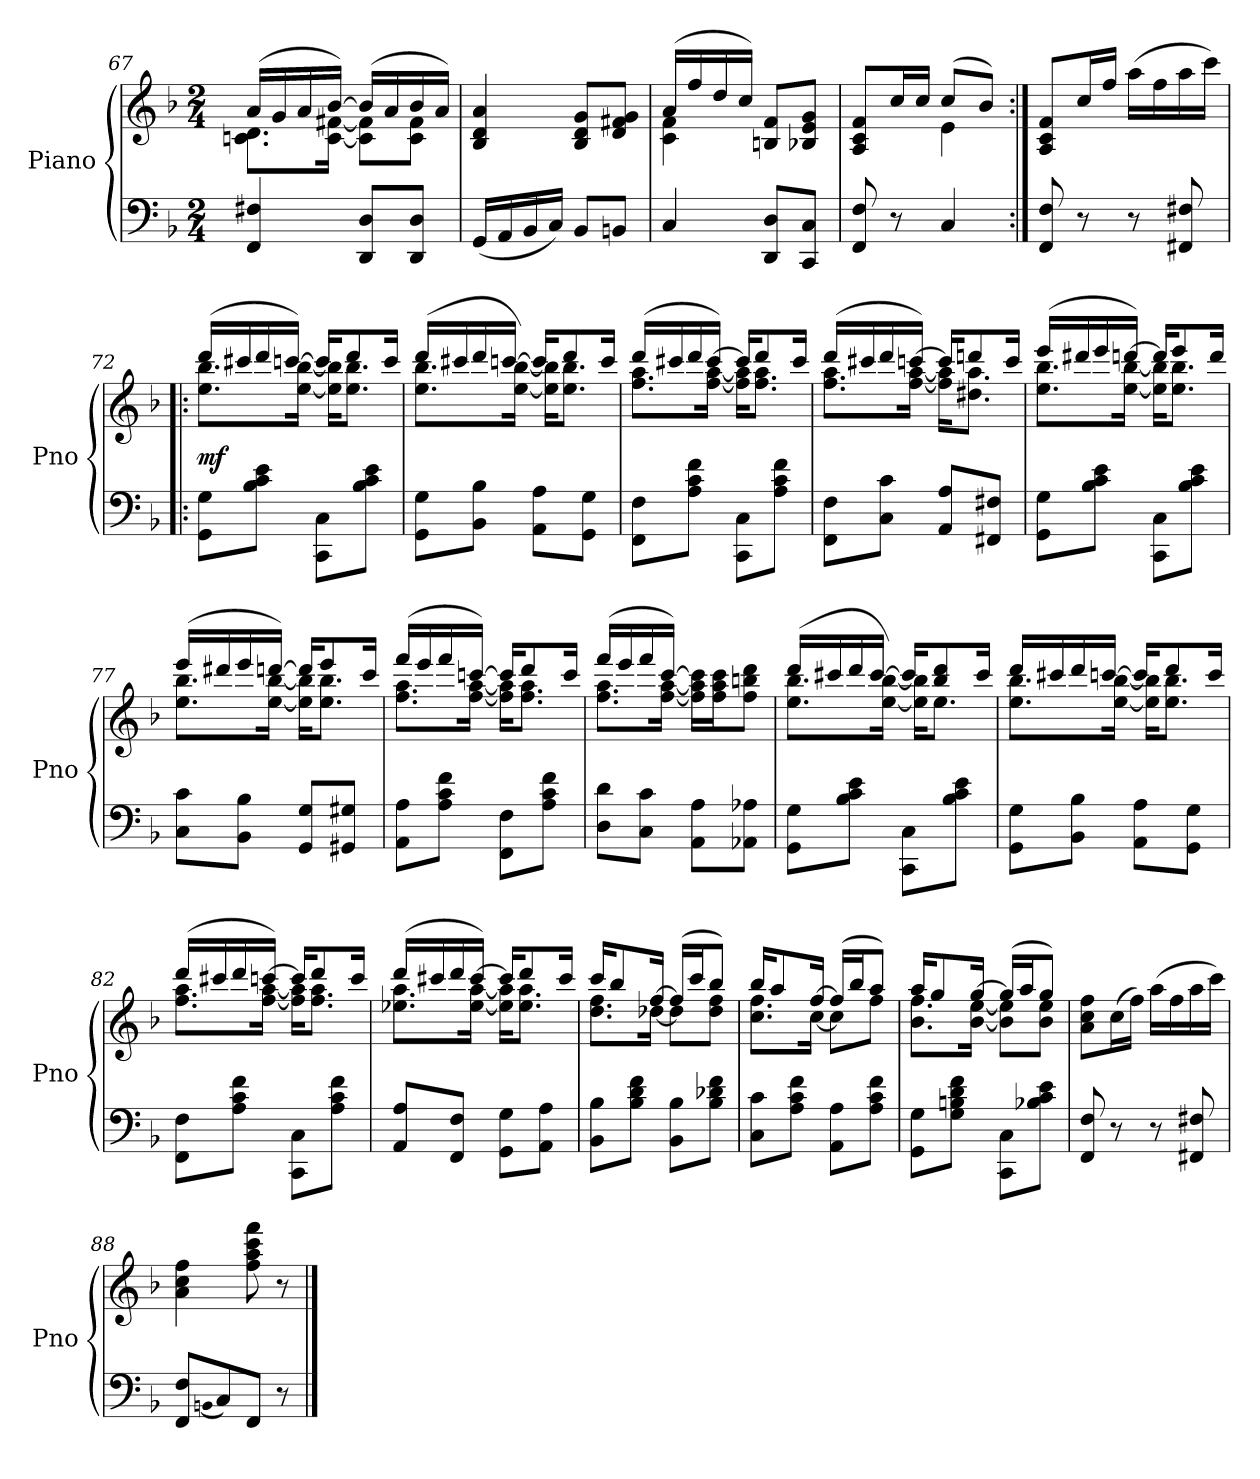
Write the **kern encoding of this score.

**kern	**kern	**dynam
*part1	*part1	*part1
*staff2	*staff1	*staff1/2
*I"Piano	*	*
*I'Pno	*	*
*clefF4	*clefG2	*
*k[b-]	*k[b-]	*
*F:	*F:	*
*M2/4	*M2/4	*
=67	=67	=67
*	*^	*
4FF 4F#X	(16aLL	8.cn 8.dL	.
.	16g	.	.
.	16a	.	.
.	[16b-JJ)	[16c [16f#XJk	.
8DD 8DL	(16b-LL]	8c] 8f#]L	.
.	16a	.	.
8DD 8DJ	16b-	8c 8f#J	.
.	16aJJ)	.	.
*	*v	*v	*
=68	=68	=68
(16GGLL	4B- 4d 4a	.
16AA	.	.
16BB-	.	.
16CJJ)	.	.
8BB-L	8B- 8d 8gL	.
8BBnJ	8d 8f#X 8gJ	.
=69	=69	=69
*	*^	*
4C	(16aLL	4c 4f	.
.	16ff	.	.
.	16dd	.	.
.	16ccJJ)	.	.
8DD 8DL	8Bn 8fL	4ryy	.
8CC 8CJ	8B-X 8e 8gJ	.	.
=70	=70	=70	=70
8FF 8F	8A 8c 8fL	4ryy	.
8r	16ccL	.	.
.	16ccJJ	.	.
4C	(8ccL	4e	.
.	8b-J)	.	.
*	*v	*v	*
=71:|!	=71:|!	=71:|!
8FF 8F	8A 8c 8fL	.
8r	16ccL	.
.	16ffJJ	.
8r	(16aaLL	.
.	16ff	.
8FF#X 8F#X	16aa	.
.	16cccJJ)	.
=72!|:	=72!|:	=72!|:
*	*^	*
8GG 8GL	(16dddLL	8.ee 8.bb-L	mf
.	16ccc#X	.	.
8B- 8c 8eJ	16ddd	.	.
.	[16cccnJJ)	[16ee [16bb-Jk	.
8CC 8CL	16cccKL]	16ee] 16bb-]KL	.
.	8ddd	8.ee 8.bb-J	.
8B- 8c 8eJ	.	.	.
.	16cccJk	.	.
=73	=73	=73	=73
8GG 8GL	(16dddLL	8.ee 8.bb-L	.
.	16ccc#X	.	.
8BB- 8B-J	16ddd	.	.
.	[16cccnJJ	[16ee [16bb-Jk)	.
8AA 8AL	16cccKL]	16ee] 16bb-]KL	.
.	8ddd	8.ee 8.bb-J	.
8GG 8GJ	.	.	.
.	16cccJk	.	.
=74	=74	=74	=74
8FF 8FL	(16dddLL	8.ff 8.aaL	.
.	16ccc#X	.	.
8A 8c 8fJ	16ddd	.	.
.	[16ccc#JJ)	[16ff [16aaJk	.
8CC 8CL	16ccc#KL]	16ff] 16aa]KL	.
.	8ddd	8.ff 8.aaJ	.
8A 8c 8fJ	.	.	.
.	16ccc#Jk	.	.
=75	=75	=75	=75
8FF 8FL	(16dddLL	8.ff 8.aaL	.
.	16ccc#X	.	.
8C 8cJ	16ddd	.	.
.	[16cccnJJ)	[16ff [16aaJk	.
8AA 8AL	16cccKL]	16ff] 16aa]KL	.
.	8dddn	8.dd#X 8.aaJ	.
8FF#X 8F#XJ	.	.	.
.	16cccJk	.	.
=76	=76	=76	=76
8GG 8GL	(16eeeLL	8.ee 8.bb-L	.
.	16ddd#X	.	.
8B- 8c 8eJ	16eee	.	.
.	[16dddnJJ)	[16ee [16bb-Jk	.
8CC 8CL	16dddKL]	16ee] 16bb-]KL	.
.	8eee	8.ee 8.bb-J	.
8B- 8c 8eJ	.	.	.
.	16dddJk	.	.
=77	=77	=77	=77
8C 8cL	(16eeeLL	8.ee 8.bb-L	.
.	16ddd#X	.	.
8BB- 8B-J	16eee	.	.
.	[16dddnJJ)	[16ee [16bb-Jk	.
8GG 8GL	16dddKL]	16ee] 16bb-]KL	.
.	8eee	8.ee 8.bb-J	.
8GG#X 8G#XJ	.	.	.
.	16cccJk	.	.
=78	=78	=78	=78
8AA 8AL	(16fffLL	8.ff 8.aaL	.
.	16eee	.	.
8A 8c 8fJ	16fff	.	.
.	[16cccnJJ)	[16ff [16aaJk	.
8FF 8FL	16cccKL]	16ff] 16aa]KL	.
.	8ddd	8.ff 8.aaJ	.
8A 8c 8fJ	.	.	.
.	16cccJk	.	.
=79	=79	=79	=79
8D 8dL	(16fffLL	8.ff 8.aaL	.
.	16eee	.	.
8C 8cJ	16fff	.	.
.	[16cccJJ)	[16ff [16aaJk	.
8AA 8AL	4ryy	16ff] 16aa] 16ccc]LL	.
.	.	16ff 16aa 16cccJ	.
8AA-X 8A-XJ	.	8ff 8bbn 8dddJ	.
=80	=80	=80	=80
8GG 8GL	(16dddLL	8.ee 8.bb-L	.
.	16ccc#X	.	.
8B- 8c 8eJ	16ddd	.	.
.	[16ccc#JJ	[16ee [16bb-Jk)	.
8CC 8CL	16ccc#KL]	16ee] 16bb-]KL	.
.	8bb- 8ddd	8.eeJ	.
8B- 8c 8eJ	.	.	.
.	16ccc#Jk	.	.
=81	=81	=81	=81
8GG 8GL	16dddLL	8.ee 8.bb-L	.
.	16ccc#X	.	.
8BB- 8B-J	16ddd	.	.
.	[16cccnJJ	[16ee [16bb-Jk	.
8AA 8AL	16cccKL]	16ee] 16bb-]KL	.
.	8ddd	8.ee 8.bb-J	.
8GG 8GJ	.	.	.
.	16cccJk	.	.
=82	=82	=82	=82
8FF 8FL	(16dddLL	8.ff 8.aaL	.
.	16ccc#X	.	.
8A 8c 8fJ	16ddd	.	.
.	[16cccnJJ)	[16ff [16aaJk	.
8CC 8CL	16cccKL]	16ff] 16aa]KL	.
.	8ddd	8.ff 8.aaJ	.
8A 8c 8fJ	.	.	.
.	16cccJk	.	.
=83	=83	=83	=83
8AA 8AL	(16dddLL	8.ee-X 8.aaL	.
.	16ccc#X	.	.
8FF 8FJ	16ddd	.	.
.	[16ccc#JJ)	[16ee- [16aaJk	.
8GG 8GL	16ccc#KL]	16ee-] 16aa]KL	.
.	8ddd	8.ee- 8.aaJ	.
8AA 8AJ	.	.	.
.	16ccc#Jk	.	.
=84	=84	=84	=84
8BB- 8B-L	16cccKL	8.dd 8.ffL	.
.	8bb-	.	.
8B- 8d 8fJ	.	.	.
.	[16ffJk	[16dd-XJk	.
8BB- 8B-L	(16ffLL]	8dd-L]	.
.	16cccJ	.	.
8B- 8d-X 8fJ	8bb-J)	8dd- 8ffJ	.
=85	=85	=85	=85
8C 8cL	16bb-KL	8.cc 8.ffL	.
.	8aa	.	.
8A 8c 8fJ	.	.	.
.	[16ffJk	[16ccJk	.
8AA 8AL	(16ffLL]	8ccL]	.
.	16bb-J	.	.
8A 8c 8fJ	8aaJ)	8ffJ	.
=86	=86	=86	=86
8GG 8GL	16aaKL	8.b- 8.ffL	.
.	8gg	.	.
8G 8Bn 8d 8fJ	.	.	.
.	[16ggJk	[16b- [16eeJk	.
8CC 8CL	(16ggLL]	8b-] 8ee]L	.
.	16aaJ	.	.
8B-X 8c 8eJ	8ggJ)	8b- 8eeJ	.
*	*v	*v	*
=87	=87	=87
8FF 8F	8a 8cc 8ffL	.
8r	(16ccL	.
.	16ffJJ)	.
8r	(16aaLL	.
.	16ff	.
8FF#X 8F#X	16aa	.
.	16cccJJ)	.
=88	=88	=88
8FF 8FL	4a 4cc 4ff	.
(qBBn	.	.
8C)	.	.
8FFJ	8ff 8aa 8ccc 8fff	.
8r	8r	.
==	==	==
*-	*-	*-
